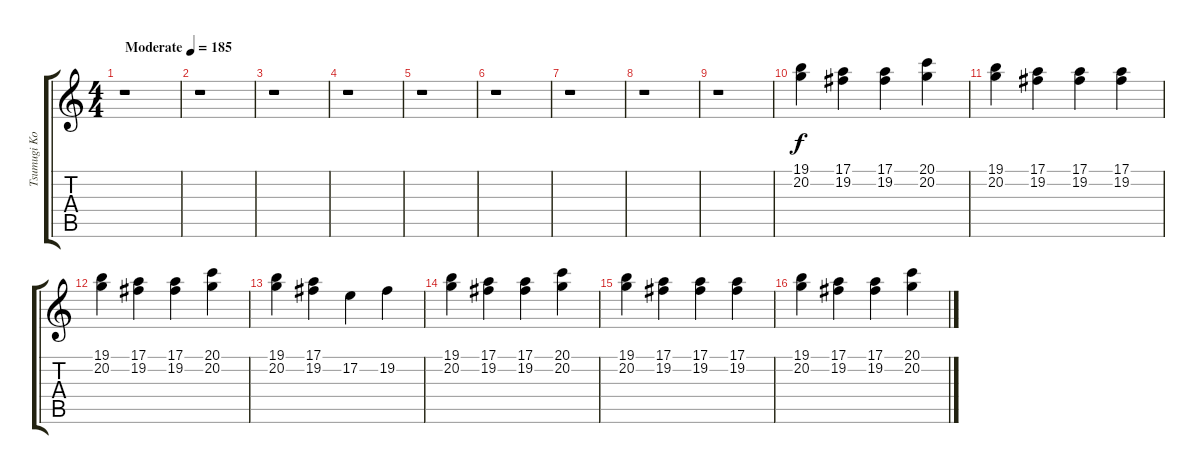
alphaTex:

\track ("Tsumugi Kotobuki" "Tsumugi Ko") {instrument pad7halo}
\staff {score tabs}
\tuning (E4 B3 G3 D3 A2 E2) {hide}
\ts (4 4)
\tempo (185 "Moderate")
\clef g2
\ks c
r.1{dy f instrument pad7halo} |
r.1 |
r.1 |
r.1 |
r.1 |
r.1 |
r.1 |
r.1 |
r.1 |
(19.1 20.2).4 (17.1 19.2).4 (17.1 19.2).4 (20.1 20.2).4 |
(19.1 20.2).4 (17.1 19.2).4 (17.1 19.2).4 (17.1 19.2).4 |
(19.1 20.2).4 (17.1 19.2).4 (17.1 19.2).4 (20.1 20.2).4 |
(19.1 20.2).4 (17.1 19.2).4 17.2.4 19.2.4 |
(19.1 20.2).4 (17.1 19.2).4 (17.1 19.2).4 (20.1 20.2).4 |
(19.1 20.2).4 (17.1 19.2).4 (17.1 19.2).4 (17.1 19.2).4 |
(19.1 20.2).4 (17.1 19.2).4 (17.1 19.2).4 (20.1 20.2).4
